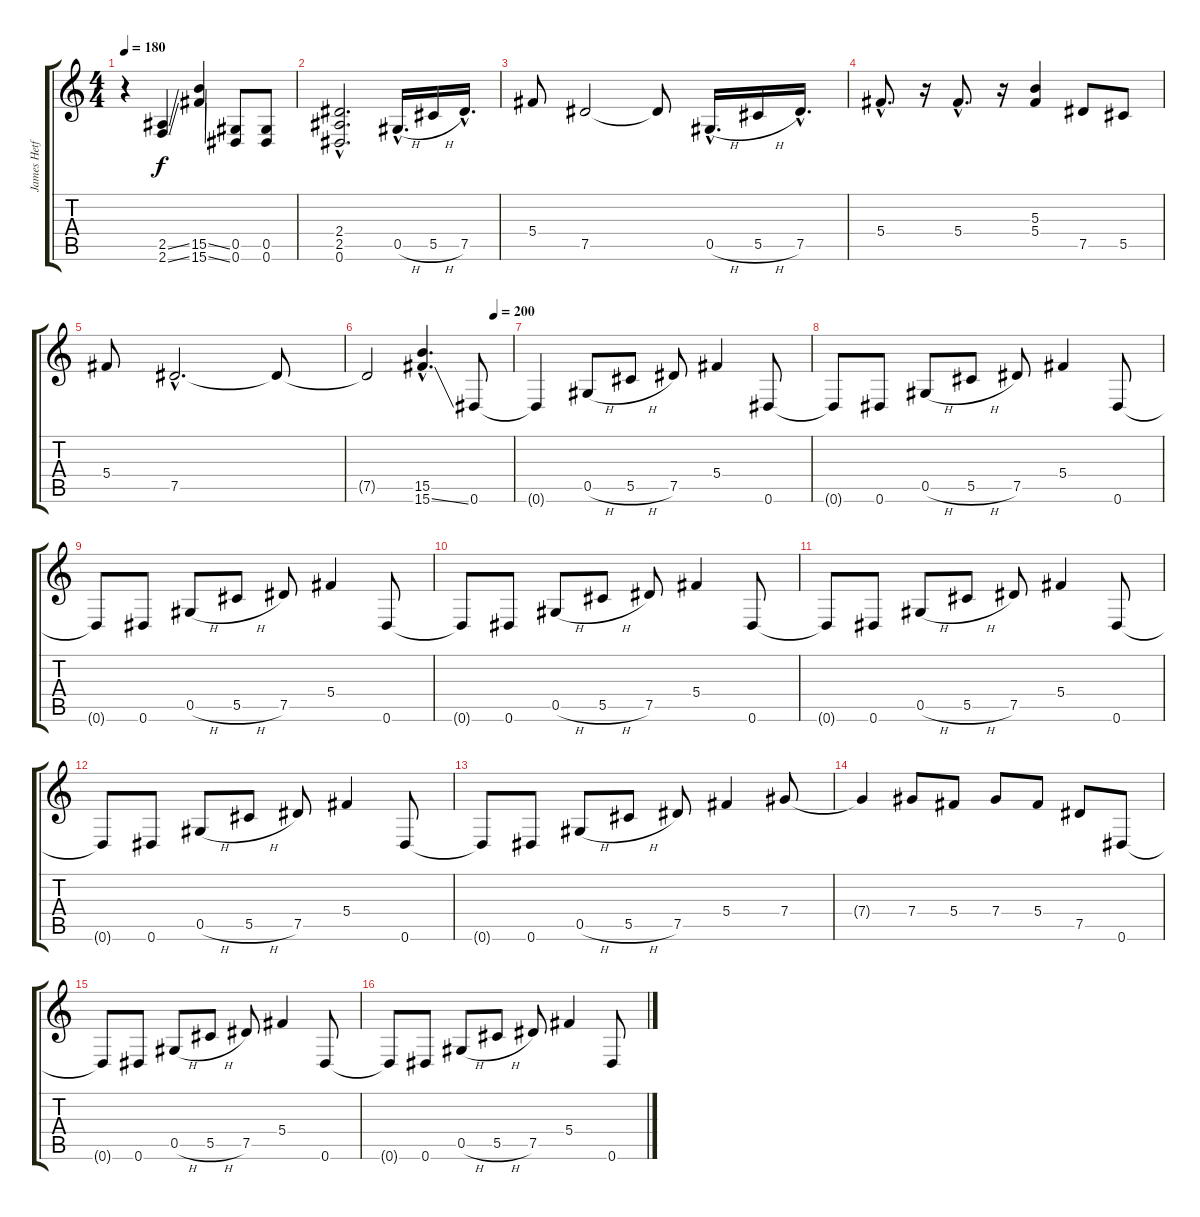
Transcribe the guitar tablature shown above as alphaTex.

\track ("James Hetfield" "James Hetf") {instrument distortionguitar}
\staff {score tabs}
\tuning (Eb4 Bb3 Gb3 Db3 Ab2 Eb2) {hide}
\ts (4 4)
\tempo 180
\clef g2
\ks c
r.4{dy f instrument distortionguitar} (2.5{ss} 2.6{ss}).4 (15.5{ss} 15.6{ss}).4 (0.5 0.6).8 (0.5 0.6).8 |
(2.4{hac} 2.5{hac} 0.6{hac}).2{d} 0.5{h hac}.16{d} 5.5{h}.16 7.5{hac}.16{d} |
5.4.8 7.5.2 7.5{t}.8 0.5{h hac}.16{d} 5.5{h}.16 7.5{hac}.16{d} |
5.4{hac}.8{d} r.16 5.4{hac}.8{d} r.16 (5.3 5.4).4 7.5.8 5.5.8 |
5.4.8 7.5{hac}.2{d} 7.5{t}.8 |
\tempo (200 0.875)
7.5{t}.2 (15.5{hac} 15.6{ss hac}).4{d} 0.6.8 |
0.6{t}.4 0.5{h}.8 5.5{h}.8 7.5.8 5.4.4 0.6.8 |
0.6{t}.8 0.6.8 0.5{h}.8 5.5{h}.8 7.5.8 5.4.4 0.6.8 |
0.6{t}.8 0.6.8 0.5{h}.8 5.5{h}.8 7.5.8 5.4.4 0.6.8 |
0.6{t}.8 0.6.8 0.5{h}.8 5.5{h}.8 7.5.8 5.4.4 0.6.8 |
0.6{t}.8 0.6.8 0.5{h}.8 5.5{h}.8 7.5.8 5.4.4 0.6.8 |
0.6{t}.8 0.6.8 0.5{h}.8 5.5{h}.8 7.5.8 5.4.4 0.6.8 |
0.6{t}.8 0.6.8 0.5{h}.8 5.5{h}.8 7.5.8 5.4.4 7.4.8 |
7.4{t}.4 7.4.8 5.4.8 7.4.8 5.4.8 7.5.8 0.6.8 |
0.6{t}.8 0.6.8 0.5{h}.8 5.5{h}.8 7.5.8 5.4.4 0.6.8 |
0.6{t}.8 0.6.8 0.5{h}.8 5.5{h}.8 7.5.8 5.4.4 0.6.8
